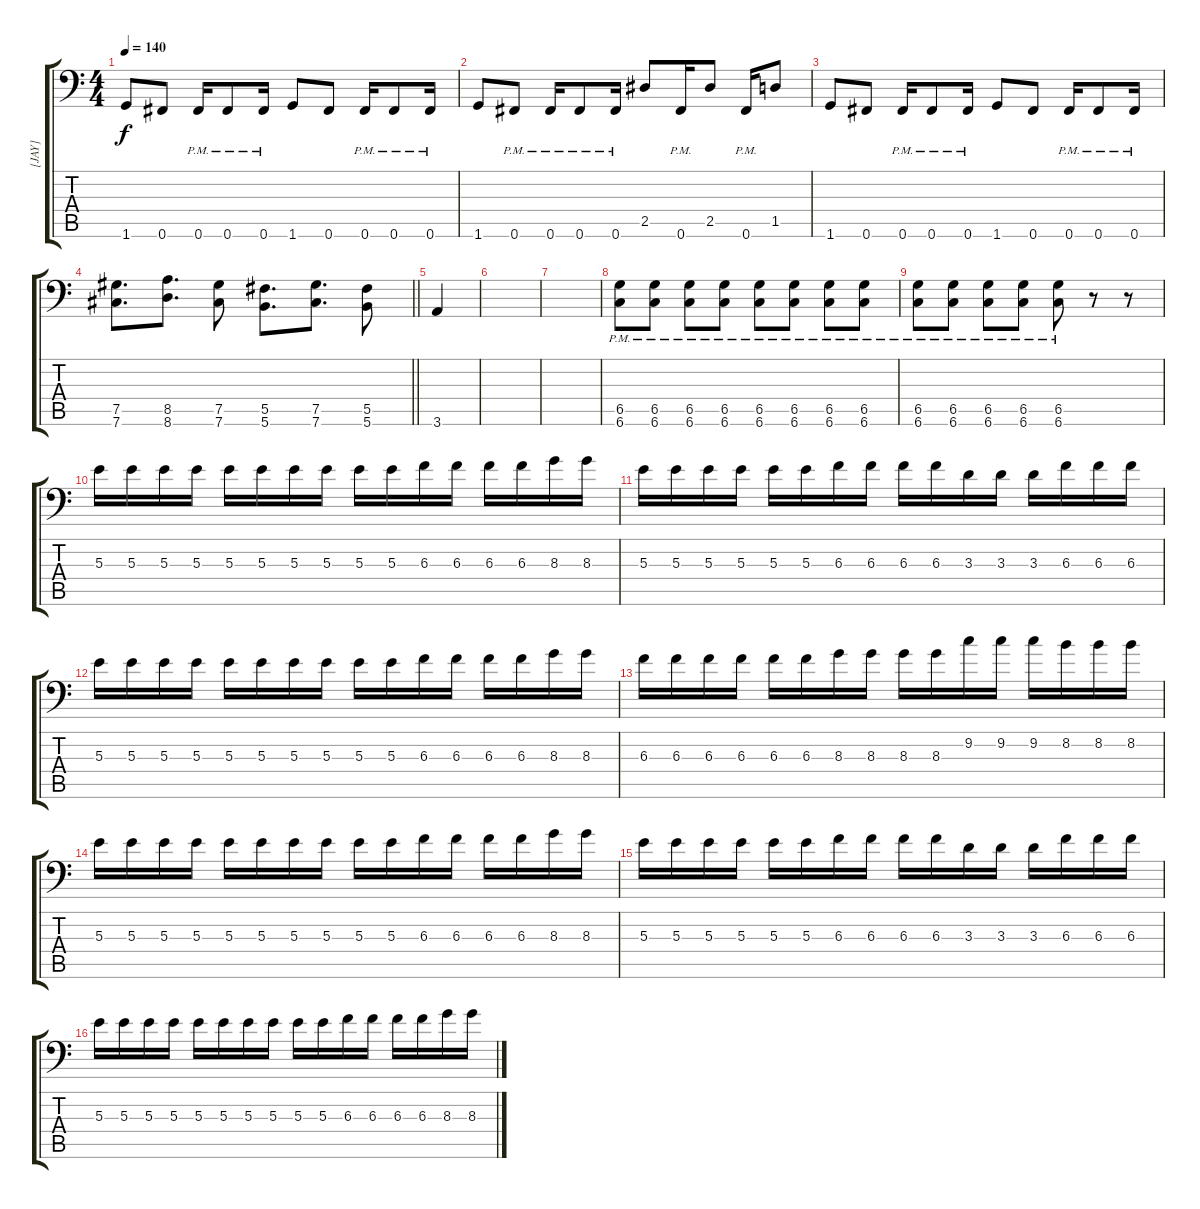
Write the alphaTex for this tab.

\track ("[JAY]" "[JAY]") {instrument overdrivenguitar}
\staff {score tabs}
\tuning (Ab3 Eb3 B2 Gb2 Db2 Gb1) {hide}
\ts (4 4)
\tempo 140
\clef f4
\ks c
1.6.8{dy f} 0.6.8 0.6{pm}.16 0.6{pm}.8 0.6{pm}.16 1.6.8 0.6.8 0.6{pm}.16 0.6{pm}.8 0.6{pm}.16 |
1.6.8 0.6{pm}.8 0.6{pm}.16 0.6{pm}.8 0.6{pm}.16 2.5.8 0.6{pm}.16 2.5.8 0.6{pm}.16 1.5.8 |
1.6.8 0.6.8 0.6{pm}.16 0.6{pm}.8 0.6{pm}.16 1.6.8 0.6.8 0.6{pm}.16 0.6{pm}.8 0.6{pm}.16 |
\barLineRight lightlight
(7.5 7.6).8{d} (8.5 8.6).8{d} (7.5 7.6).8 (5.5 5.6).8{d} (7.5 7.6).8{d} (5.5 5.6).8 |
3.6.4 |
|
|
(6.5{pm} 6.6{pm}).8 (6.5{pm} 6.6{pm}).8 (6.5{pm} 6.6{pm}).8 (6.5{pm} 6.6{pm}).8 (6.5{pm} 6.6{pm}).8 (6.5{pm} 6.6{pm}).8 (6.5{pm} 6.6{pm}).8 (6.5{pm} 6.6{pm}).8 |
(6.5{pm} 6.6{pm}).8 (6.5{pm} 6.6{pm}).8 (6.5{pm} 6.6{pm}).8 (6.5{pm} 6.6{pm}).8 (6.5{pm} 6.6{pm}).8 r.8 r.8 |
5.3.16 5.3.16 5.3.16 5.3.16 5.3.16 5.3.16 5.3.16 5.3.16 5.3.16 5.3.16 6.3.16 6.3.16 6.3.16 6.3.16 8.3.16 8.3.16 |
5.3.16 5.3.16 5.3.16 5.3.16 5.3.16 5.3.16 6.3.16 6.3.16 6.3.16 6.3.16 3.3.16 3.3.16 3.3.16 6.3.16 6.3.16 6.3.16 |
5.3.16 5.3.16 5.3.16 5.3.16 5.3.16 5.3.16 5.3.16 5.3.16 5.3.16 5.3.16 6.3.16 6.3.16 6.3.16 6.3.16 8.3.16 8.3.16 |
6.3.16 6.3.16 6.3.16 6.3.16 6.3.16 6.3.16 8.3.16 8.3.16 8.3.16 8.3.16 9.2.16 9.2.16 9.2.16 8.2.16 8.2.16 8.2.16 |
5.3.16 5.3.16 5.3.16 5.3.16 5.3.16 5.3.16 5.3.16 5.3.16 5.3.16 5.3.16 6.3.16 6.3.16 6.3.16 6.3.16 8.3.16 8.3.16 |
5.3.16 5.3.16 5.3.16 5.3.16 5.3.16 5.3.16 6.3.16 6.3.16 6.3.16 6.3.16 3.3.16 3.3.16 3.3.16 6.3.16 6.3.16 6.3.16 |
5.3.16 5.3.16 5.3.16 5.3.16 5.3.16 5.3.16 5.3.16 5.3.16 5.3.16 5.3.16 6.3.16 6.3.16 6.3.16 6.3.16 8.3.16 8.3.16
